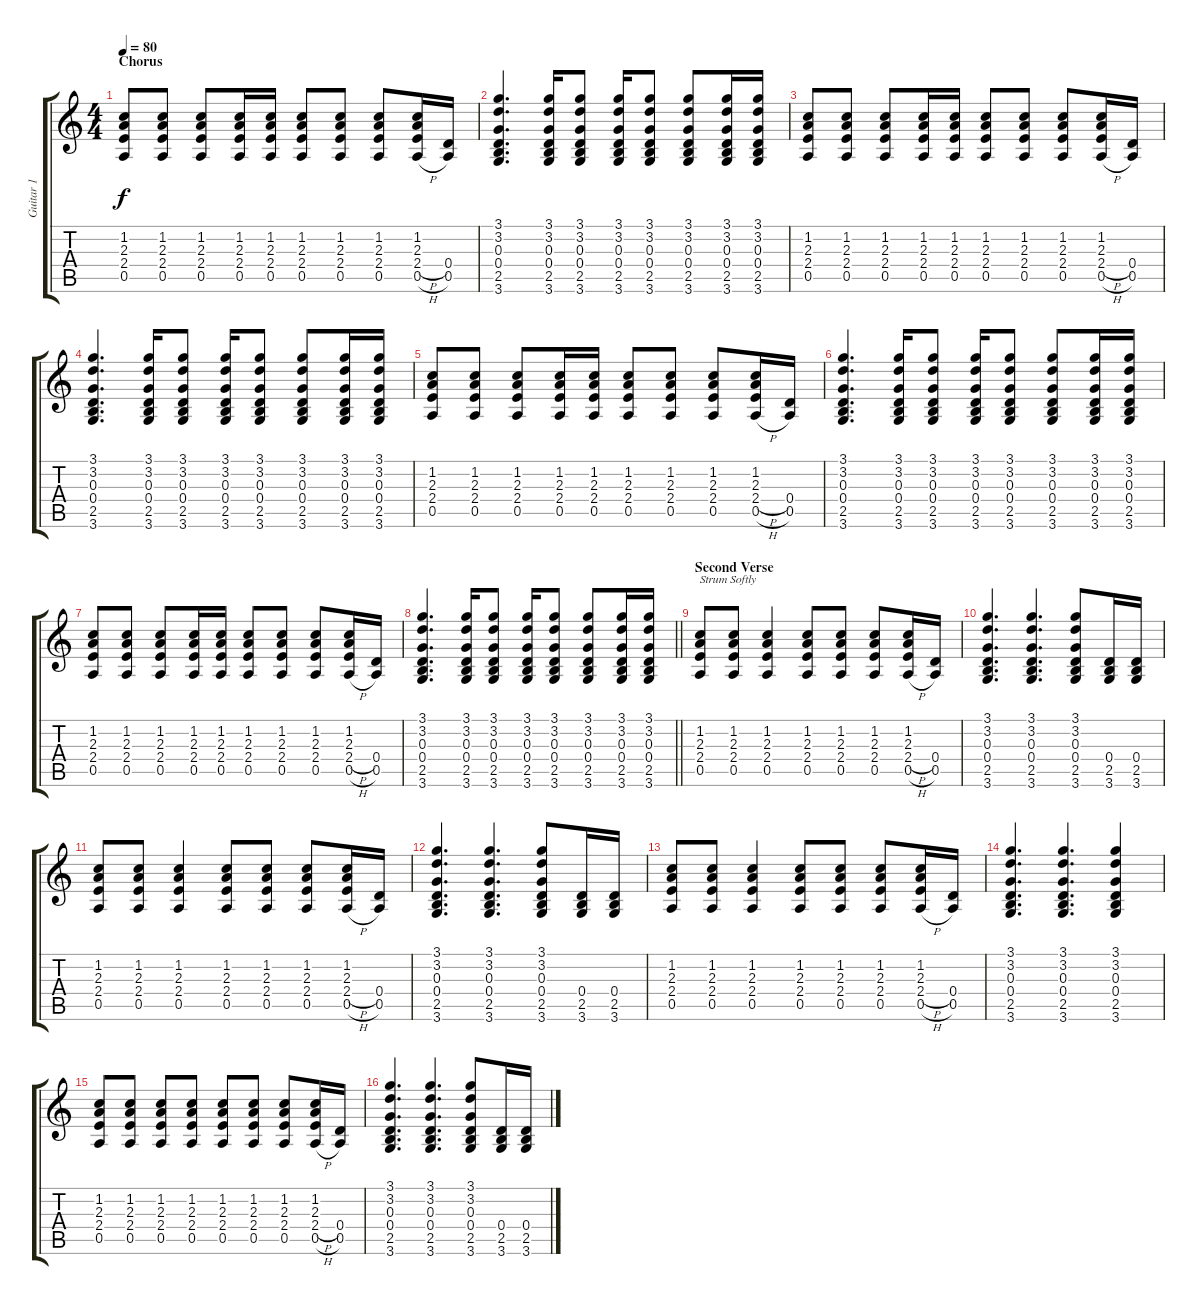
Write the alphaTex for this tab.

\track ("Guitar 1" "Guitar 1") {instrument acousticguitarnylon}
\staff {score tabs}
\tuning (E4 B3 G3 D3 A2 E2) {hide}
\ts (4 4)
\section ("" "Chorus")
\tempo 80
\clef g2
\ks c
(1.2 2.3 2.4 0.5).8{dy f} (1.2 2.3 2.4 0.5).8 (1.2 2.3 2.4 0.5).8 (1.2 2.3 2.4 0.5).16 (1.2 2.3 2.4 0.5).16 (1.2 2.3 2.4 0.5).8 (1.2 2.3 2.4 0.5).8 (1.2 2.3 2.4 0.5).8 (1.2 2.3 2.4{h} 0.5{h}).16 (0.4 0.5).16 |
(3.1 3.2 0.3 0.4 2.5 3.6).4{d} (3.1 3.2 0.3 0.4 2.5 3.6).16 (3.1 3.2 0.3 0.4 2.5 3.6).8 (3.1 3.2 0.3 0.4 2.5 3.6).16 (3.1 3.2 0.3 0.4 2.5 3.6).8 (3.1 3.2 0.3 0.4 2.5 3.6).8 (3.1 3.2 0.3 0.4 2.5 3.6).16 (3.1 3.2 0.3 0.4 2.5 3.6).16 |
(1.2 2.3 2.4 0.5).8 (1.2 2.3 2.4 0.5).8 (1.2 2.3 2.4 0.5).8 (1.2 2.3 2.4 0.5).16 (1.2 2.3 2.4 0.5).16 (1.2 2.3 2.4 0.5).8 (1.2 2.3 2.4 0.5).8 (1.2 2.3 2.4 0.5).8 (1.2 2.3 2.4{h} 0.5{h}).16 (0.4 0.5).16 |
(3.1 3.2 0.3 0.4 2.5 3.6).4{d} (3.1 3.2 0.3 0.4 2.5 3.6).16 (3.1 3.2 0.3 0.4 2.5 3.6).8 (3.1 3.2 0.3 0.4 2.5 3.6).16 (3.1 3.2 0.3 0.4 2.5 3.6).8 (3.1 3.2 0.3 0.4 2.5 3.6).8 (3.1 3.2 0.3 0.4 2.5 3.6).16 (3.1 3.2 0.3 0.4 2.5 3.6).16 |
(1.2 2.3 2.4 0.5).8 (1.2 2.3 2.4 0.5).8 (1.2 2.3 2.4 0.5).8 (1.2 2.3 2.4 0.5).16 (1.2 2.3 2.4 0.5).16 (1.2 2.3 2.4 0.5).8 (1.2 2.3 2.4 0.5).8 (1.2 2.3 2.4 0.5).8 (1.2 2.3 2.4{h} 0.5{h}).16 (0.4 0.5).16 |
(3.1 3.2 0.3 0.4 2.5 3.6).4{d} (3.1 3.2 0.3 0.4 2.5 3.6).16 (3.1 3.2 0.3 0.4 2.5 3.6).8 (3.1 3.2 0.3 0.4 2.5 3.6).16 (3.1 3.2 0.3 0.4 2.5 3.6).8 (3.1 3.2 0.3 0.4 2.5 3.6).8 (3.1 3.2 0.3 0.4 2.5 3.6).16 (3.1 3.2 0.3 0.4 2.5 3.6).16 |
(1.2 2.3 2.4 0.5).8 (1.2 2.3 2.4 0.5).8 (1.2 2.3 2.4 0.5).8 (1.2 2.3 2.4 0.5).16 (1.2 2.3 2.4 0.5).16 (1.2 2.3 2.4 0.5).8 (1.2 2.3 2.4 0.5).8 (1.2 2.3 2.4 0.5).8 (1.2 2.3 2.4{h} 0.5{h}).16 (0.4 0.5).16 |
\barLineRight lightlight
(3.1 3.2 0.3 0.4 2.5 3.6).4{d} (3.1 3.2 0.3 0.4 2.5 3.6).16 (3.1 3.2 0.3 0.4 2.5 3.6).8 (3.1 3.2 0.3 0.4 2.5 3.6).16 (3.1 3.2 0.3 0.4 2.5 3.6).8 (3.1 3.2 0.3 0.4 2.5 3.6).8 (3.1 3.2 0.3 0.4 2.5 3.6).16 (3.1 3.2 0.3 0.4 2.5 3.6).16 |
\section ("" "Second Verse")
(1.2 2.3 2.4 0.5).8{txt "Strum Softly"} (1.2 2.3 2.4 0.5).8 (1.2 2.3 2.4 0.5).4 (1.2 2.3 2.4 0.5).8 (1.2 2.3 2.4 0.5).8 (1.2 2.3 2.4 0.5).8 (1.2 2.3 2.4{h} 0.5{h}).16 (0.4 0.5).16 |
(3.1 3.2 0.3 0.4 2.5 3.6).4{d} (3.1 3.2 0.3 0.4 2.5 3.6).4{d} (3.1 3.2 0.3 0.4 2.5 3.6).8 (0.4 2.5 3.6).16 (0.4 2.5 3.6).16 |
(1.2 2.3 2.4 0.5).8 (1.2 2.3 2.4 0.5).8 (1.2 2.3 2.4 0.5).4 (1.2 2.3 2.4 0.5).8 (1.2 2.3 2.4 0.5).8 (1.2 2.3 2.4 0.5).8 (1.2 2.3 2.4{h} 0.5{h}).16 (0.4 0.5).16 |
(3.1 3.2 0.3 0.4 2.5 3.6).4{d} (3.1 3.2 0.3 0.4 2.5 3.6).4{d} (3.1 3.2 0.3 0.4 2.5 3.6).8 (0.4 2.5 3.6).16 (0.4 2.5 3.6).16 |
(1.2 2.3 2.4 0.5).8 (1.2 2.3 2.4 0.5).8 (1.2 2.3 2.4 0.5).4 (1.2 2.3 2.4 0.5).8 (1.2 2.3 2.4 0.5).8 (1.2 2.3 2.4 0.5).8 (1.2 2.3 2.4{h} 0.5{h}).16 (0.4 0.5).16 |
(3.1 3.2 0.3 0.4 2.5 3.6).4{d} (3.1 3.2 0.3 0.4 2.5 3.6).4{d} (3.1 3.2 0.3 0.4 2.5 3.6).4 |
(1.2 2.3 2.4 0.5).8 (1.2 2.3 2.4 0.5).8 (1.2 2.3 2.4 0.5).8 (1.2 2.3 2.4 0.5).8 (1.2 2.3 2.4 0.5).8 (1.2 2.3 2.4 0.5).8 (1.2 2.3 2.4 0.5).8 (1.2 2.3 2.4{h} 0.5{h}).16 (0.4 0.5).16 |
(3.1 3.2 0.3 0.4 2.5 3.6).4{d} (3.1 3.2 0.3 0.4 2.5 3.6).4{d} (3.1 3.2 0.3 0.4 2.5 3.6).8 (0.4 2.5 3.6).16 (0.4 2.5 3.6).16
